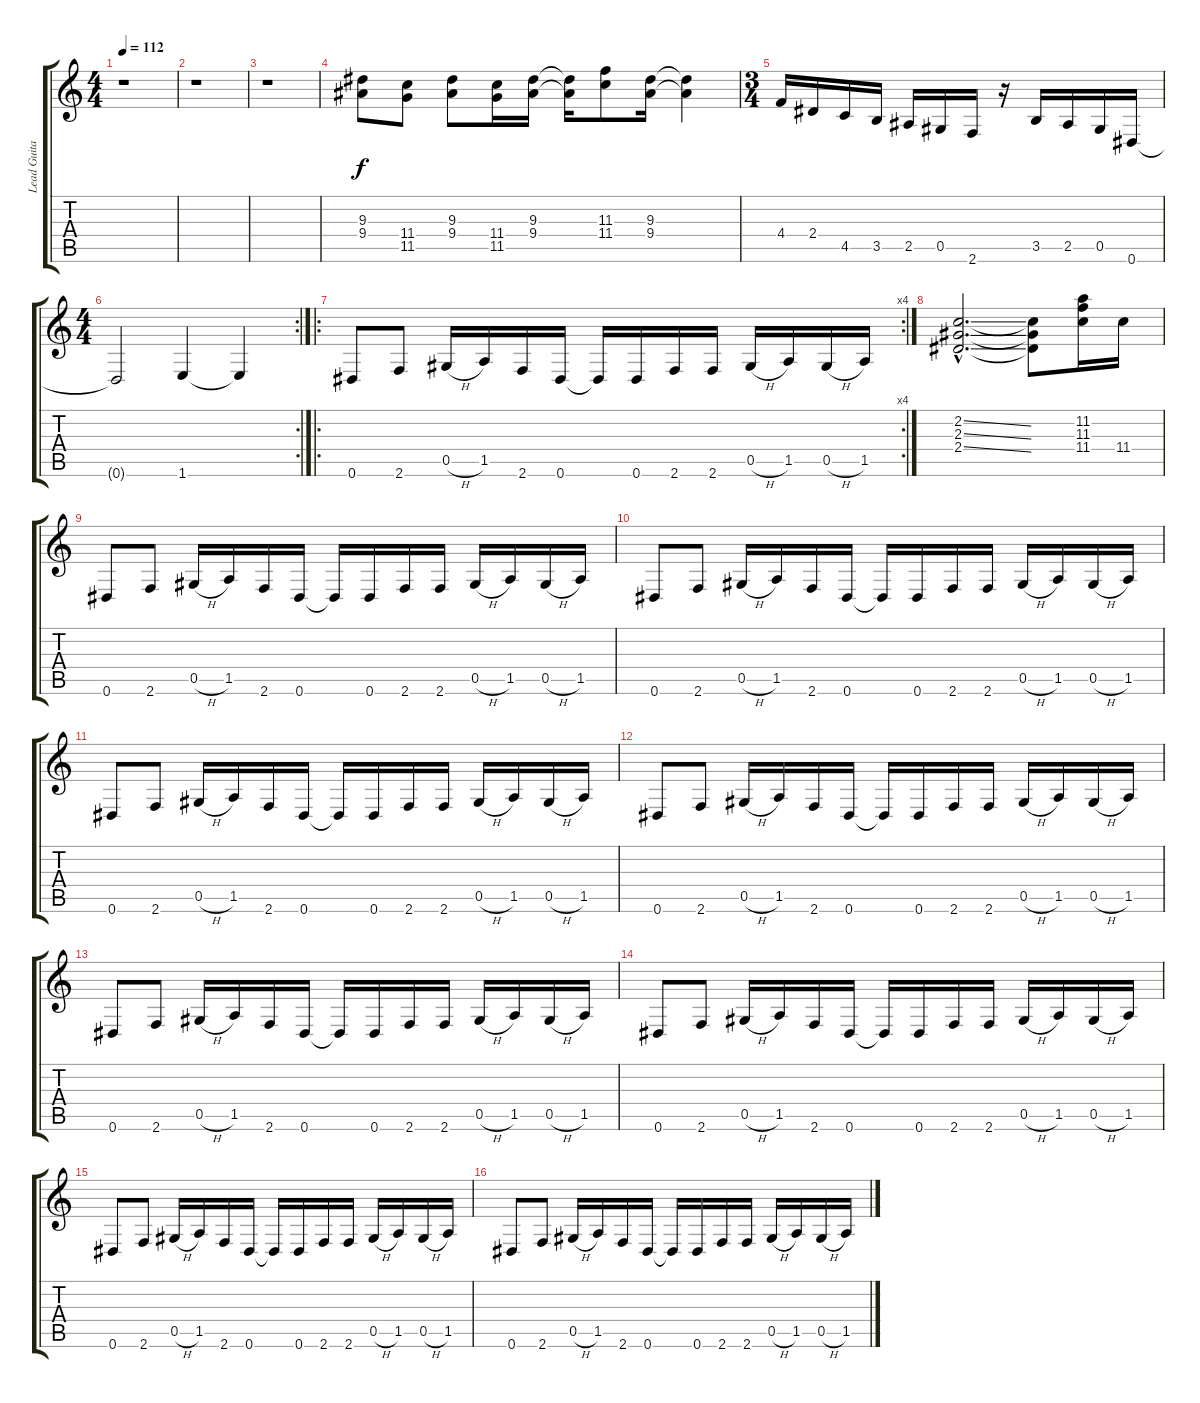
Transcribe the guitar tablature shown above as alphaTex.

\track ("Lead Guitar" "Lead Guita") {instrument overdrivenguitar}
\staff {score tabs}
\tuning (Eb4 Bb3 Gb3 Db3 Ab2 Eb2) {hide}
\ts (4 4)
\tempo 112
\clef g2
\ks c
r.1{dy f} |
r.1 |
r.1 |
(9.3 9.4).8 (11.4 11.5).8 (9.3 9.4).8 (11.4 11.5).16 (9.3 9.4).16 (9.3{t} 9.4{t}).16 (11.3 11.4).8 (9.3 9.4).16 (9.3{t} 9.4{t}).4 |
\ts (3 4)
4.4.16 2.4.16 4.5.16 3.5.16 2.5.16 0.5.16 2.6.16 r.16 3.5.16 2.5.16 0.5.16 0.6.16 |
\rc 2
\ts (4 4)
0.6{t}.2 1.6.4 1.6{t}.4 |
\ro
\rc 4
0.6.8 2.6.8 0.5{h}.16 1.5.16 2.6.16 0.6.16 0.6{t}.16 0.6.16 2.6.16 2.6.16 0.5{h}.16 1.5.16 0.5{h}.16 1.5.16 |
(2.2{ss hac} 2.3{ss hac} 2.4{ss hac}).2{d} (2.2{t} 2.3{t} 2.4{t}).8 (11.2 11.3 11.4).16 11.4.16 |
0.6.8 2.6.8 0.5{h}.16 1.5.16 2.6.16 0.6.16 0.6{t}.16 0.6.16 2.6.16 2.6.16 0.5{h}.16 1.5.16 0.5{h}.16 1.5.16 |
0.6.8 2.6.8 0.5{h}.16 1.5.16 2.6.16 0.6.16 0.6{t}.16 0.6.16 2.6.16 2.6.16 0.5{h}.16 1.5.16 0.5{h}.16 1.5.16 |
0.6.8 2.6.8 0.5{h}.16 1.5.16 2.6.16 0.6.16 0.6{t}.16 0.6.16 2.6.16 2.6.16 0.5{h}.16 1.5.16 0.5{h}.16 1.5.16 |
0.6.8 2.6.8 0.5{h}.16 1.5.16 2.6.16 0.6.16 0.6{t}.16 0.6.16 2.6.16 2.6.16 0.5{h}.16 1.5.16 0.5{h}.16 1.5.16 |
0.6.8 2.6.8 0.5{h}.16 1.5.16 2.6.16 0.6.16 0.6{t}.16 0.6.16 2.6.16 2.6.16 0.5{h}.16 1.5.16 0.5{h}.16 1.5.16 |
0.6.8 2.6.8 0.5{h}.16 1.5.16 2.6.16 0.6.16 0.6{t}.16 0.6.16 2.6.16 2.6.16 0.5{h}.16 1.5.16 0.5{h}.16 1.5.16 |
0.6.8 2.6.8 0.5{h}.16 1.5.16 2.6.16 0.6.16 0.6{t}.16 0.6.16 2.6.16 2.6.16 0.5{h}.16 1.5.16 0.5{h}.16 1.5.16 |
0.6.8 2.6.8 0.5{h}.16 1.5.16 2.6.16 0.6.16 0.6{t}.16 0.6.16 2.6.16 2.6.16 0.5{h}.16 1.5.16 0.5{h}.16 1.5.16
